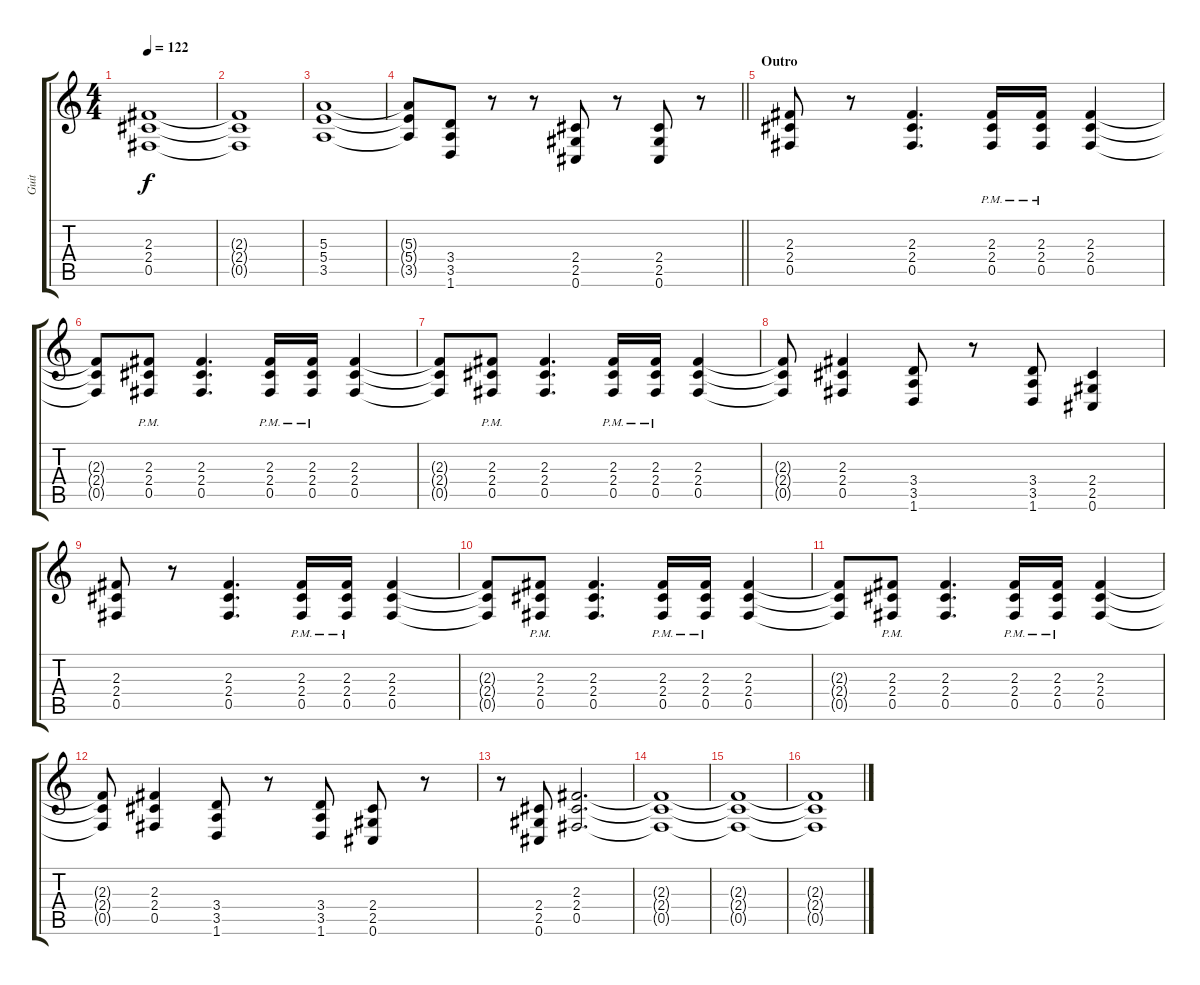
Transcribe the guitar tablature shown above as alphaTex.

\track ("Guit" "Guit") {instrument overdrivenguitar}
\staff {score tabs}
\tuning (Db4 Ab3 E3 B2 Gb2 Db2) {hide}
\ts (4 4)
\tempo 122
\clef g2
\ks c
(2.3 2.4 0.5).1{dy f volume 12 instrument distortionguitar} |
(2.3{t} 2.4{t} 0.5{t}).1 |
(5.3 5.4 3.5).1 |
\barLineRight lightlight
(5.3{t} 5.4{t} 3.5{t}).8 (3.4 3.5 1.6).8 r.8 r.8 (2.4 2.5 0.6).8 r.8 (2.4 2.5 0.6).8 r.8 |
\section ("" "Outro")
(2.3 2.4 0.5).8 r.8 (2.3 2.4 0.5).4{d} (2.3{pm} 2.4{pm} 0.5{pm}).16 (2.3{pm} 2.4{pm} 0.5{pm}).16 (2.3 2.4 0.5).4 |
(2.3{t} 2.4{t} 0.5{t}).8 (2.3{pm} 2.4 0.5).8 (2.3 2.4 0.5).4{d} (2.3{pm} 2.4{pm} 0.5{pm}).16 (2.3{pm} 2.4{pm} 0.5{pm}).16 (2.3 2.4 0.5).4 |
(2.3{t} 2.4{t} 0.5{t}).8 (2.3{pm} 2.4 0.5).8 (2.3 2.4 0.5).4{d} (2.3{pm} 2.4{pm} 0.5{pm}).16 (2.3{pm} 2.4{pm} 0.5{pm}).16 (2.3 2.4 0.5).4 |
(2.3{t} 2.4{t} 0.5{t}).8 (2.3 2.4 0.5).4 (3.4 3.5 1.6).8 r.8 (3.4 3.5 1.6).8 (2.4 2.5 0.6).4 |
(2.3 2.4 0.5).8 r.8 (2.3 2.4 0.5).4{d} (2.3{pm} 2.4{pm} 0.5{pm}).16 (2.3{pm} 2.4{pm} 0.5{pm}).16 (2.3 2.4 0.5).4 |
(2.3{t} 2.4{t} 0.5{t}).8 (2.3{pm} 2.4 0.5).8 (2.3 2.4 0.5).4{d} (2.3{pm} 2.4{pm} 0.5{pm}).16 (2.3{pm} 2.4{pm} 0.5{pm}).16 (2.3 2.4 0.5).4 |
(2.3{t} 2.4{t} 0.5{t}).8 (2.3{pm} 2.4 0.5).8 (2.3 2.4 0.5).4{d} (2.3{pm} 2.4{pm} 0.5{pm}).16 (2.3{pm} 2.4{pm} 0.5{pm}).16 (2.3 2.4 0.5).4 |
(2.3{t} 2.4{t} 0.5{t}).8 (2.3 2.4 0.5).4 (3.4 3.5 1.6).8 r.8 (3.4 3.5 1.6).8 (2.4 2.5 0.6).8 r.8 |
r.8 (2.4 2.5 0.6).8 (2.3 2.4 0.5).2{d volume 6} |
(2.3{t} 2.4{t} 0.5{t}).1 |
(2.3{t} 2.4{t} 0.5{t}).1 |
(2.3{t} 2.4{t} 0.5{t}).1
